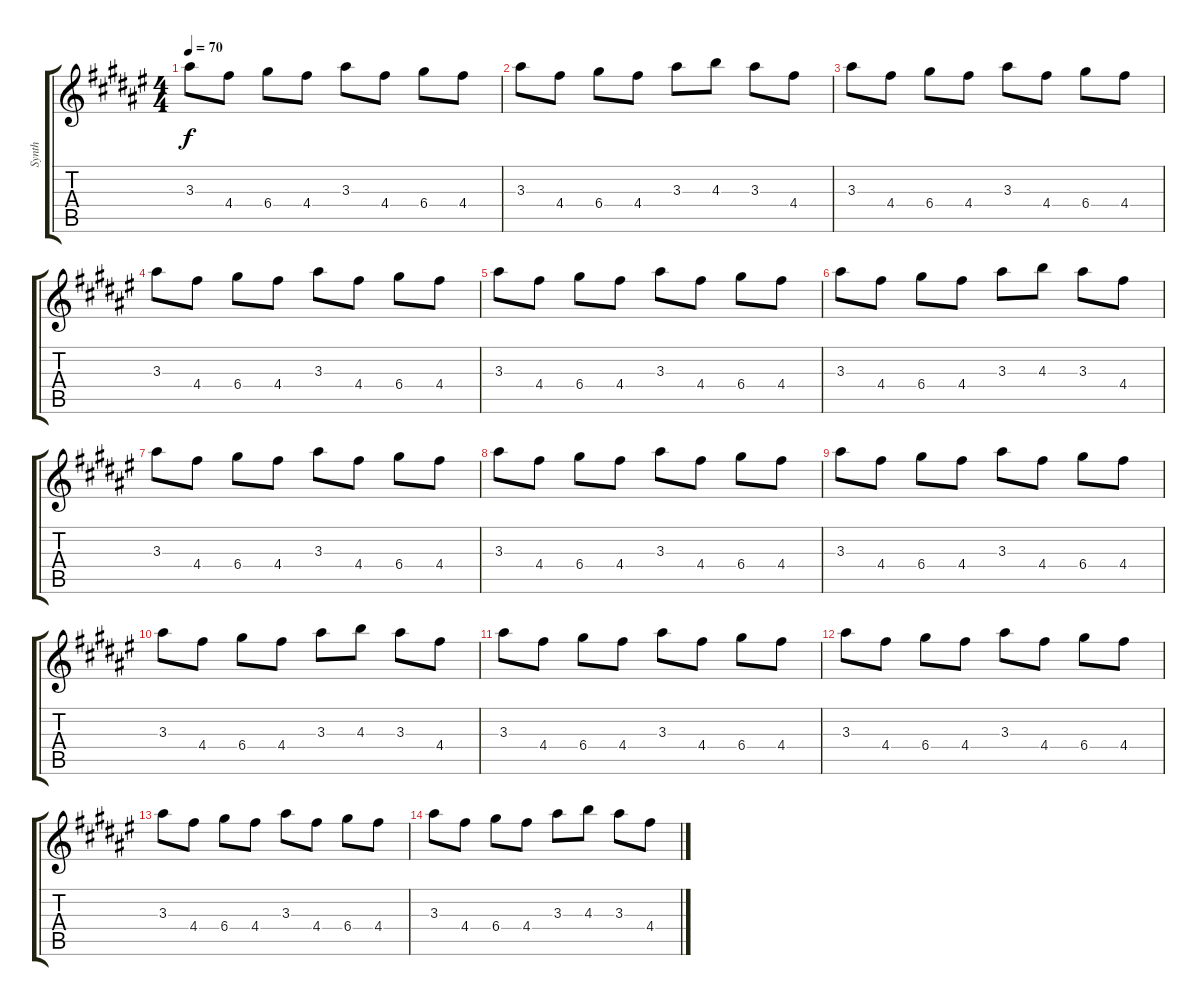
\track ("Synth" "Synth") {instrument acousticguitarsteel}
\staff {score tabs}
\tuning (E5 B4 G4 D4 A3 E3) {hide}
\ts (4 4)
\tempo 70
\clef g2
\ks f#
3.3.8{dy f} 4.4.8 6.4.8 4.4.8 3.3.8 4.4.8 6.4.8 4.4.8 |
3.3.8 4.4.8 6.4.8 4.4.8 3.3.8 4.3.8 3.3.8 4.4.8 |
3.3.8{volume 8 instrument cello} 4.4.8 6.4.8 4.4.8 3.3.8 4.4.8 6.4.8 4.4.8 |
3.3.8 4.4.8 6.4.8 4.4.8 3.3.8 4.4.8 6.4.8 4.4.8 |
3.3.8 4.4.8 6.4.8 4.4.8 3.3.8 4.4.8 6.4.8 4.4.8 |
3.3.8 4.4.8 6.4.8 4.4.8 3.3.8 4.3.8 3.3.8 4.4.8 |
3.3.8{volume 8 instrument cello} 4.4.8 6.4.8 4.4.8 3.3.8 4.4.8 6.4.8 4.4.8 |
3.3.8 4.4.8 6.4.8 4.4.8 3.3.8 4.4.8 6.4.8 4.4.8 |
3.3.8 4.4.8 6.4.8 4.4.8 3.3.8 4.4.8 6.4.8 4.4.8 |
3.3.8 4.4.8 6.4.8 4.4.8 3.3.8 4.3.8 3.3.8 4.4.8 |
3.3.8{volume 8 instrument cello} 4.4.8 6.4.8 4.4.8 3.3.8 4.4.8 6.4.8 4.4.8 |
3.3.8 4.4.8 6.4.8 4.4.8 3.3.8 4.4.8 6.4.8 4.4.8 |
3.3.8 4.4.8 6.4.8 4.4.8 3.3.8 4.4.8 6.4.8 4.4.8 |
3.3.8 4.4.8 6.4.8 4.4.8 3.3.8 4.3.8 3.3.8 4.4.8
